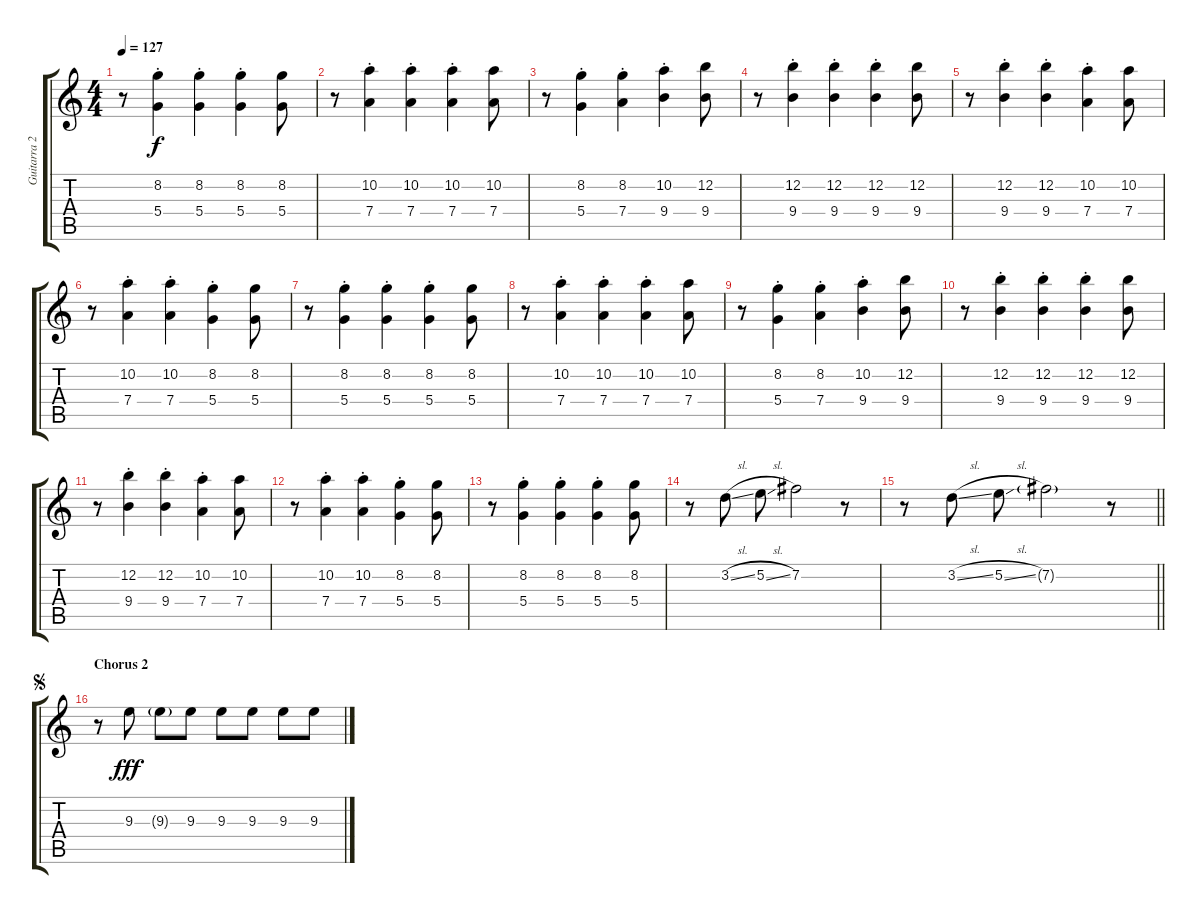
\track ("Guitarra 2" "Guitarra 2") {instrument distortionguitar}
\staff {score tabs}
\tuning (E4 B3 G3 D3 A2 E2) {hide}
\ts (4 4)
\tempo 127
\clef g2
\ks c
r.8{dy f} (8.2{st} 5.4{st}).4 (8.2{st} 5.4{st}).4 (8.2{st} 5.4{st}).4 (8.2 5.4).8 |
r.8 (10.2{st} 7.4{st}).4 (10.2{st} 7.4{st}).4 (10.2{st} 7.4{st}).4 (10.2 7.4).8 |
r.8 (8.2{st} 5.4{st}).4 (8.2{st} 7.4{st}).4 (10.2{st} 9.4{st}).4 (12.2 9.4).8 |
r.8 (12.2{st} 9.4{st}).4 (12.2{st} 9.4{st}).4 (12.2{st} 9.4{st}).4 (12.2 9.4).8 |
r.8 (12.2{st} 9.4{st}).4 (12.2{st} 9.4{st}).4 (10.2{st} 7.4{st}).4 (10.2 7.4).8 |
r.8 (10.2{st} 7.4{st}).4 (10.2{st} 7.4{st}).4 (8.2{st} 5.4{st}).4 (8.2 5.4).8 |
r.8 (8.2{st} 5.4{st}).4 (8.2{st} 5.4{st}).4 (8.2{st} 5.4{st}).4 (8.2 5.4).8 |
r.8 (10.2{st} 7.4{st}).4 (10.2{st} 7.4{st}).4 (10.2{st} 7.4{st}).4 (10.2 7.4).8 |
r.8 (8.2{st} 5.4{st}).4 (8.2{st} 7.4{st}).4 (10.2{st} 9.4{st}).4 (12.2 9.4).8 |
r.8 (12.2{st} 9.4{st}).4 (12.2{st} 9.4{st}).4 (12.2{st} 9.4{st}).4 (12.2 9.4).8 |
r.8 (12.2{st} 9.4{st}).4 (12.2{st} 9.4{st}).4 (10.2{st} 7.4{st}).4 (10.2 7.4).8 |
r.8 (10.2{st} 7.4{st}).4 (10.2{st} 7.4{st}).4 (8.2{st} 5.4{st}).4 (8.2 5.4).8 |
r.8 (8.2{st} 5.4{st}).4 (8.2{st} 5.4{st}).4 (8.2{st} 5.4{st}).4 (8.2 5.4).8 |
r.8 3.2{sl}.8 5.2{sl}.8 7.2.2 r.8 |
\barLineRight lightlight
r.8 3.2{sl}.8 5.2{sl}.8 7.2{g}.2 r.8 |
\section ("" "Chorus 2")
\jump segno
r.8{volume 9} 9.3.8{dy fff} 9.3{g}.8 9.3.8 9.3.8 9.3.8 9.3.8 9.3.8
